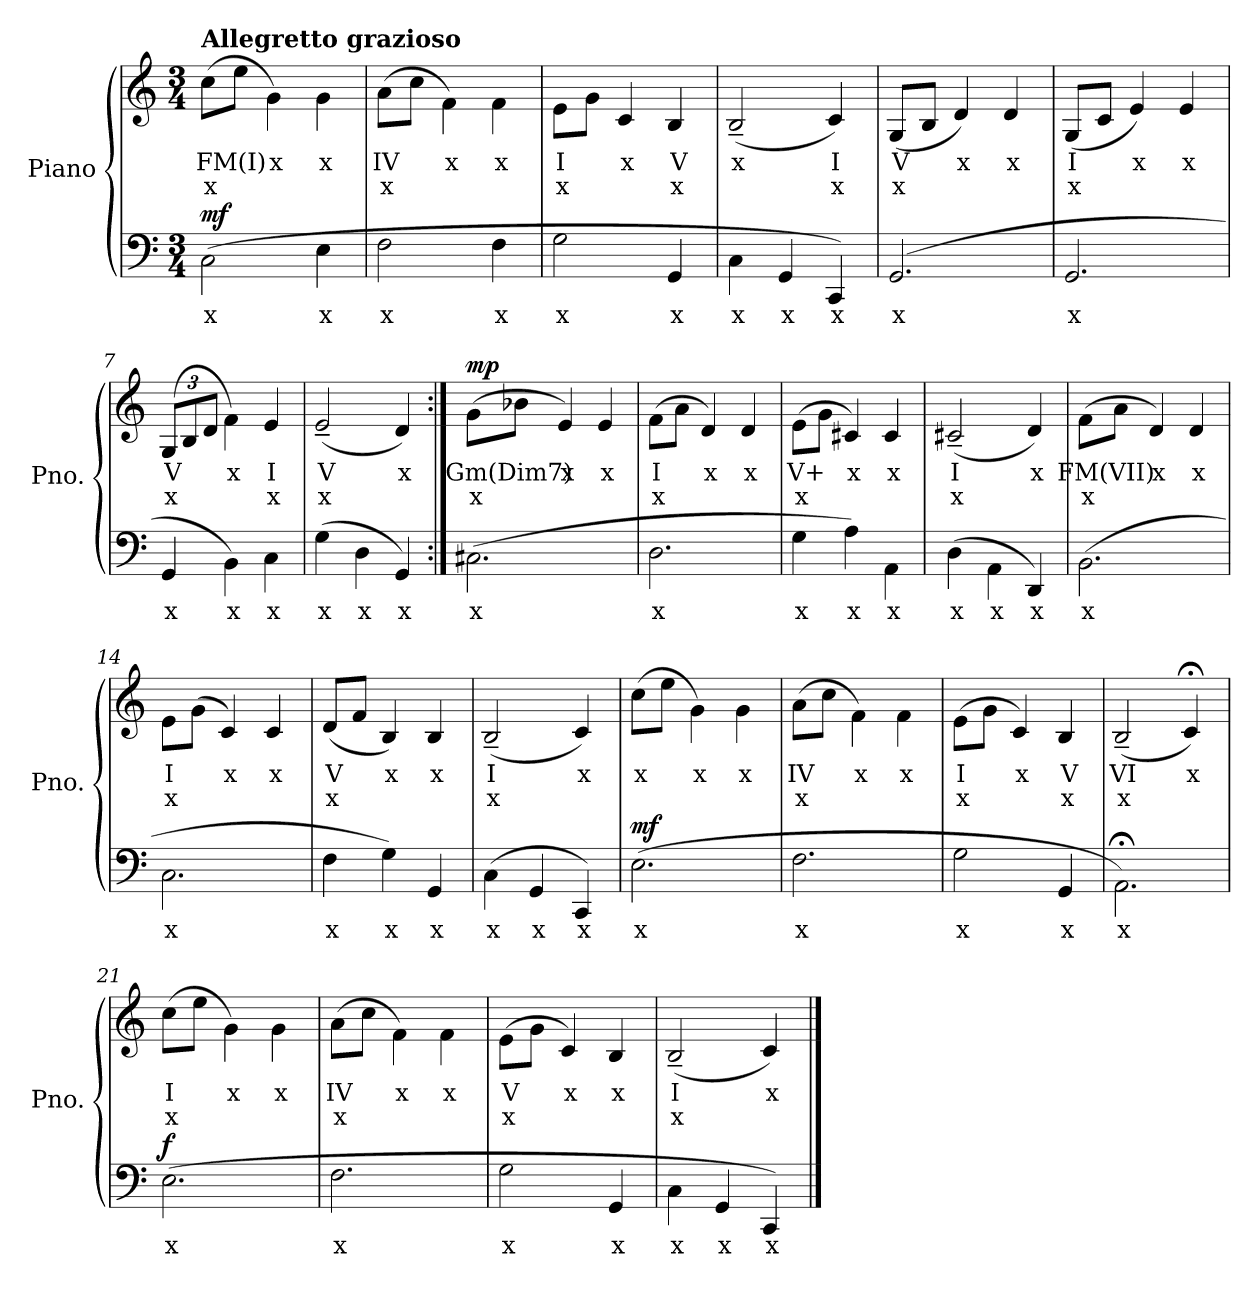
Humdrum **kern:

**kern	**text	**dynam	**kern	**text	**text	**dynam
*part2	*part2	*part2	*part1	*part1	*part1	*part1
*staff2	*staff2	*staff2	*staff1	*staff1	*staff1	*staff1
*I"Piano	*	*	*I"Piano	*	*	*
*I'Pno.	*	*	*I'Pno.	*	*	*
*clefF4	*	*	*clefG2	*	*	*
*k[]	*	*	*k[]	*	*	*
*M3/4	*	*	*M3/4	*	*	*
*MM100	*	*	*MM100	*	*	*
=1	=1	=1	=1	=1	=1	=1
!	!	!	!LO:TX:a:B:t=Allegretto grazioso	!	!	!
!	!	!LO:DY:a	!	!LO:LY:b	!	!
(>2C\	x	mf	(>8cc\L	FM(I)	x	.
.	.	.	8ee\J	.	.	.
.	.	.	4g\)	x	.	.
4E\	x	.	4g\	x	.	.
=2	=2	=2	=2	=2	=2	=2
!	!	!	!	!LO:LY:b	!	!
2F\	x	.	(>8a\L	IV	x	.
.	.	.	8cc\J	.	.	.
.	.	.	4f\)	x	.	.
4F\	x	.	4f\	x	.	.
=3	=3	=3	=3	=3	=3	=3
!	!	!	!	!LO:LY:b	!	!
2G\	x	.	8e\L	I	x	.
.	.	.	8g\J	.	.	.
.	.	.	4c/	x	.	.
!	!	!	!	!LO:LY:b	!	!
4GG/	x	.	4B/	V	x	.
=4	=4	=4	=4	=4	=4	=4
4C\	x	.	(<2B~/	x	.	.
4GG/	x	.	.	.	.	.
!	!	!	!	!LO:LY:b	!	!
4CC/)	x	.	4c/)	I	x	.
!!LO:LB:g=z
=5	=5	=5	=5	=5	=5	=5
!	!	!	!	!LO:LY:b	!	!
(>2.GG/	x	.	(<8G/L	V	x	.
.	.	.	8B/J	.	.	.
.	.	.	4d/)	x	.	.
.	.	.	4d/	x	.	.
=6	=6	=6	=6	=6	=6	=6
!	!	!	!	!LO:LY:b	!	!
2.GG/	x	.	(<8G/L	I	x	.
.	.	.	8c/J	.	.	.
.	.	.	4e/)	x	.	.
.	.	.	4e/	x	.	.
=7	=7	=7	=7	=7	=7	=7
!	!	!	!	!LO:LY:b	!	!
4GG/	x	.	(<12G/L	V	x	.
.	.	.	12B/	.	.	.
.	.	.	12d/J	.	.	.
4BB\)	x	.	4f\)	x	.	.
!	!	!	!	!LO:LY:b	!	!
4C\	x	.	4e/	I	x	.
=8	=8	=8	=8	=8	=8	=8
!	!	!	!	!LO:LY:b	!	!
(>4G\	x	.	(<2e~/	V	x	.
4D\	x	.	.	.	.	.
4GG/)	x	.	4d/)	x	.	.
!!LO:LB:g=z
=9:|!	=9:|!	=9:|!	=9:|!	=9:|!	=9:|!	=9:|!
!	!	!	!	!LO:LY:b	!	!LO:DY:b
(>2.C#X\	x	.	(>8g\L	Gm(Dim7)	x	mp
.	.	.	8b-X\J	.	.	.
.	.	.	4e/)	x	.	.
.	.	.	4e/	x	.	.
=10	=10	=10	=10	=10	=10	=10
!	!	!	!	!LO:LY:b	!	!
2.D\	x	.	(>8f\L	I	x	.
.	.	.	8a\J	.	.	.
.	.	.	4d/)	x	.	.
.	.	.	4d/	x	.	.
=11	=11	=11	=11	=11	=11	=11
!	!	!	!	!LO:LY:b	!	!
4G\	x	.	(>8e\L	V+	x	.
.	.	.	8g\J	.	.	.
4A\)	x	.	4c#X/)	x	.	.
4AA\	x	.	4c#/	x	.	.
=12	=12	=12	=12	=12	=12	=12
!	!	!	!	!LO:LY:b	!	!
(>4D\	x	.	(<2c#X~/	I	x	.
4AA\	x	.	.	.	.	.
4DD/)	x	.	4d/)	x	.	.
=13	=13	=13	=13	=13	=13	=13
!	!	!	!	!LO:LY:b	!	!
(>2.BB\	x	.	(>8f\L	FM(VII)	x	.
.	.	.	8a\J	.	.	.
.	.	.	4d/)	x	.	.
.	.	.	4d/	x	.	.
!!LO:LB:g=z
=14	=14	=14	=14	=14	=14	=14
!	!	!	!	!LO:LY:b	!	!
2.C\	x	.	8e\L	I	x	.
.	.	.	(>8g\J	.	.	.
.	.	.	4c/)	x	.	.
.	.	.	4c/	x	.	.
=15	=15	=15	=15	=15	=15	=15
!	!	!	!	!LO:LY:b	!	!
4F\	x	.	(<8d/L	V	x	.
.	.	.	8f/J	.	.	.
4G\)	x	.	4B/)	x	.	.
4GG/	x	.	4B/	x	.	.
=16	=16	=16	=16	=16	=16	=16
!	!	!	!	!LO:LY:b	!	!
(>4C\	x	.	(<2B~/	I	x	.
4GG/	x	.	.	.	.	.
4CC/)	x	.	4c/)	x	.	.
=17	=17	=17	=17	=17	=17	=17
!	!	!LO:DY:a	!	!	!	!
(>2.E\	x	mf	(>8cc\L	x	.	.
.	.	.	8ee\J	.	.	.
.	.	.	4g\)	x	.	.
.	.	.	4g\	x	.	.
=18	=18	=18	=18	=18	=18	=18
!	!	!	!	!LO:LY:b	!	!
2.F\	x	.	(>8a\L	IV	x	.
.	.	.	8cc\J	.	.	.
.	.	.	4f\)	x	.	.
.	.	.	4f\	x	.	.
!!LO:PB:g=z
=19	=19	=19	=19	=19	=19	=19
!	!	!	!	!LO:LY:b	!	!
2G\	x	.	(>8e\L	I	x	.
.	.	.	8g\J	.	.	.
.	.	.	4c/)	x	.	.
!	!	!	!	!LO:LY:b	!	!
4GG/	x	.	4B/	V	x	.
=20	=20	=20	=20	=20	=20	=20
!	!	!	!	!LO:LY:b	!	!
2.AA;<\)	x	.	(<2B~/	VI	x	.
.	.	.	4c;</)	x	.	.
=21	=21	=21	=21	=21	=21	=21
!	!	!LO:DY:a	!	!LO:LY:b	!	!
(>2.E\	x	f	(>8cc\L	I	x	.
.	.	.	8ee\J	.	.	.
.	.	.	4g\)	x	.	.
.	.	.	4g\	x	.	.
=22	=22	=22	=22	=22	=22	=22
!	!	!	!	!LO:LY:b	!	!
2.F\	x	.	(>8a\L	IV	x	.
.	.	.	8cc\J	.	.	.
.	.	.	4f\)	x	.	.
.	.	.	4f\	x	.	.
=23	=23	=23	=23	=23	=23	=23
!	!	!	!	!LO:LY:b	!	!
2G\	x	.	(>8e\L	V	x	.
.	.	.	8g\J	.	.	.
.	.	.	4c/)	x	.	.
4GG/	x	.	4B/	x	.	.
=24	=24	=24	=24	=24	=24	=24
!	!	!	!	!LO:LY:b	!	!
4C\	x	.	(<2B~/	I	x	.
4GG/	x	.	.	.	.	.
4CC/)	x	.	4c/)	x	.	.
==	==	==	==	==	==	==
*-	*-	*-	*-	*-	*-	*-
